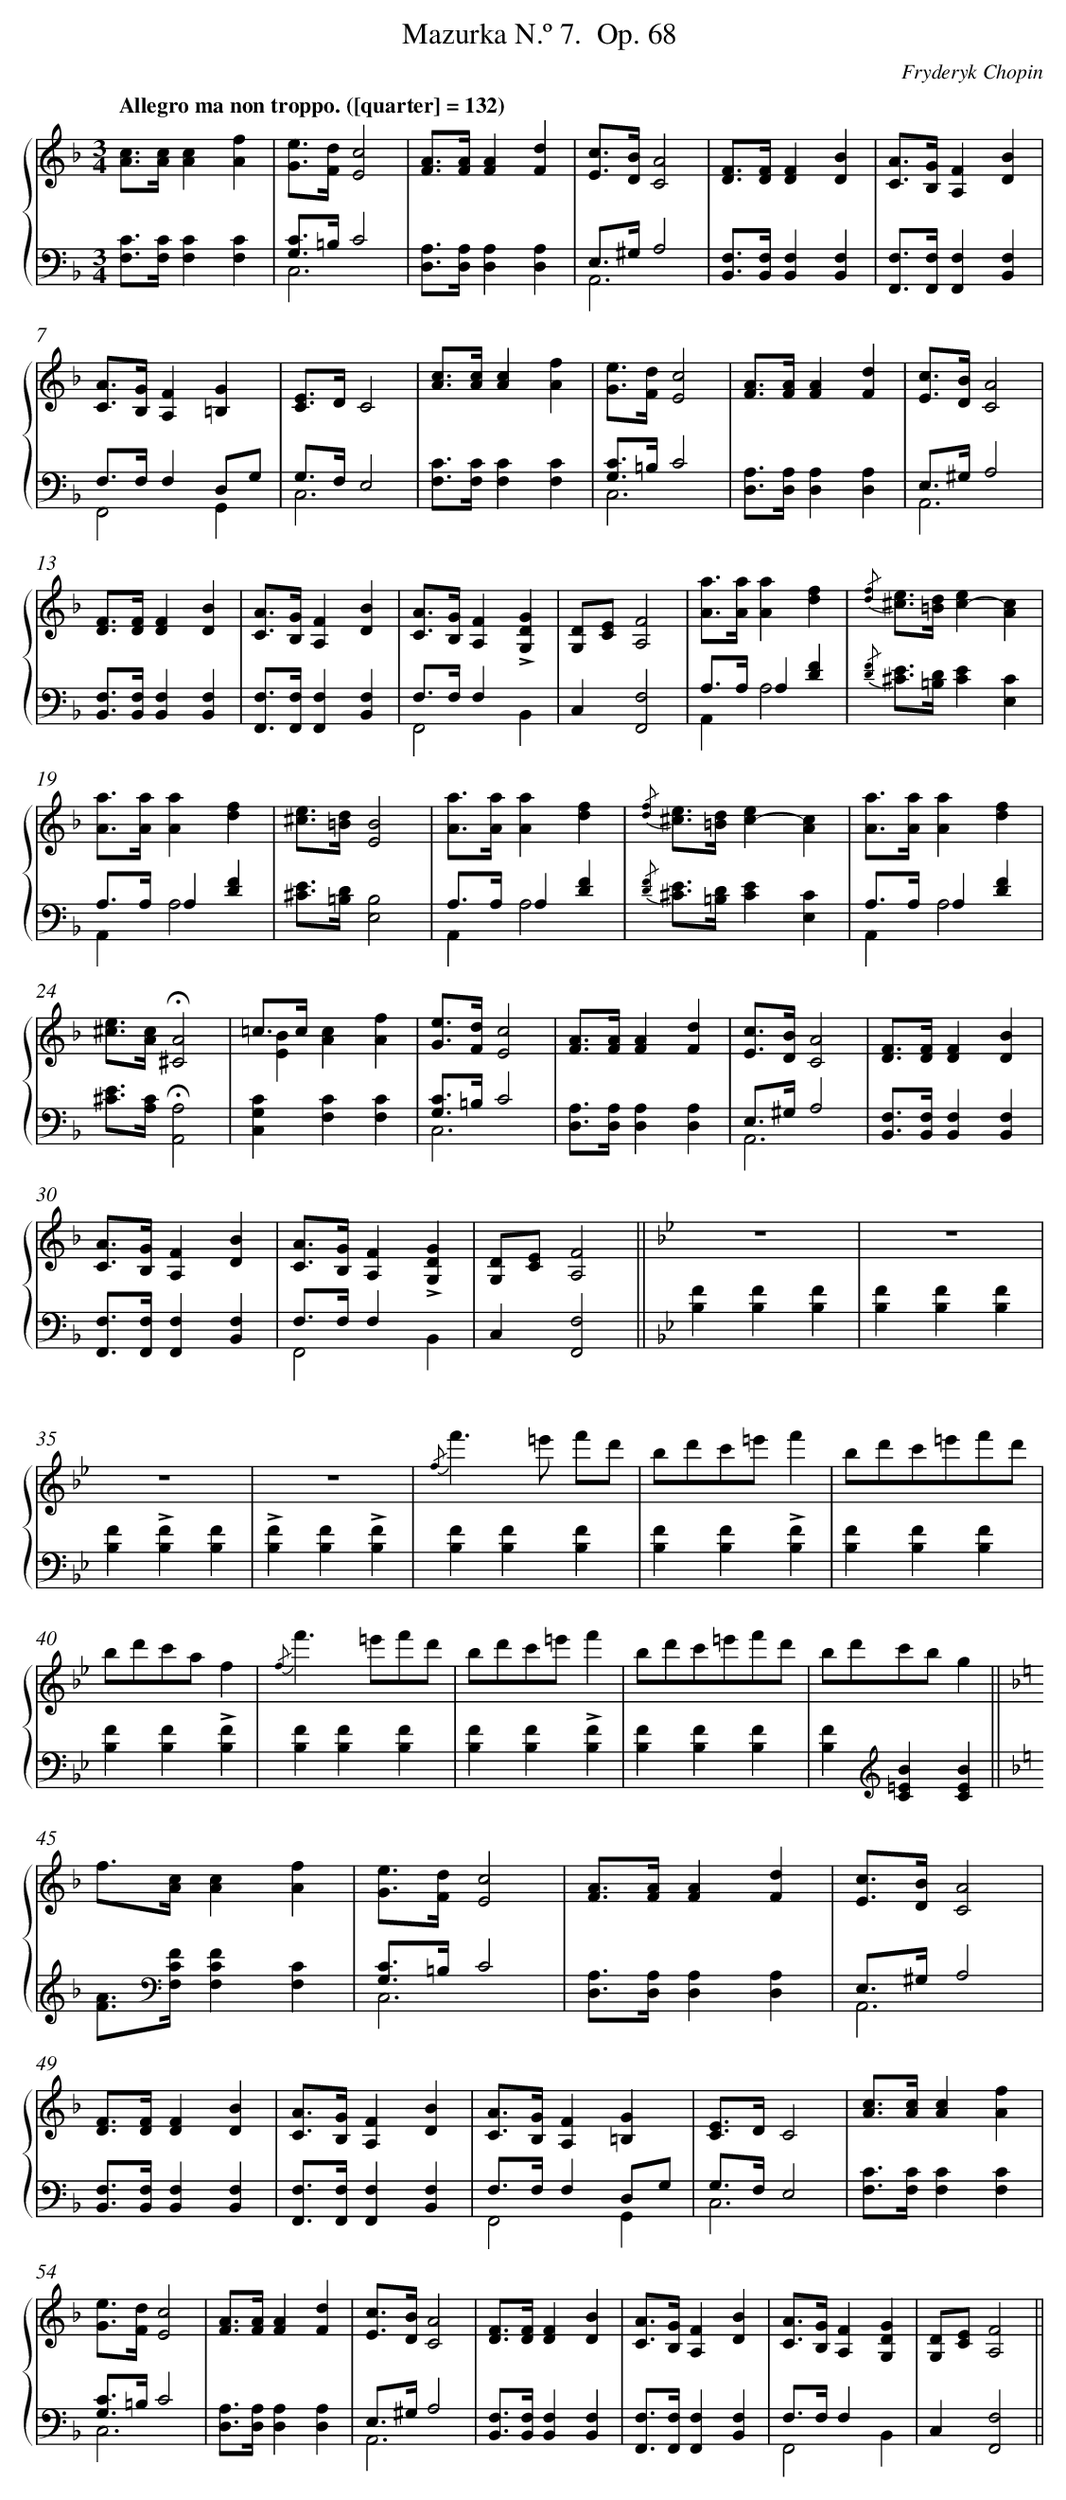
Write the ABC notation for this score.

X:1
T: Mazurka N.º 7.	 Op. 68
C: Fryderyk Chopin
L: 1/8
M: 3/4
Q: "Allegro ma non troppo. ([quarter] = 132)"
%%staves {1 2}
V: 1 clef=treble
V: 2 clef=bass
K: F
[V:1] [cA]>[cA][c2A2][f2A2] |
[V:2] [CF,]>[CF,][C2F,2][C2F,2] |
[V:1] [eG]>[dF][c4E4] |
[V:2] [CG,]>=B,C4 & C,6 |
[V:1] [AF]>[AF][A2F2][d2F2] |
[V:2] [A,D,]>[A,D,][A,2D,2][A,2D,2] |
[V:1] [cE]>[BD][A4C4] |
[V:2] E,>^G,A,4 & A,,6 |
[V:1] [FD]>[FD][F2D2][B2D2] |
[V:2] [F,B,,]>[F,B,,][F,2B,,2][F,2B,,2] |
[V:1] [AC]>[GB,][F2A,2][B2D2] |
[V:2] [F,F,,]>[F,F,,][F,2F,,2][F,2B,,2] |
[V:1] [AC]>[GB,][F2A,2][G2=B,2] |
[V:2] F,>F,F,2D,G, & F,,4G,,2 |
[V:1] [EC]>DC4 |
[V:2] G,>F,E,4 & C,6 |
[V:1] [cA]>[cA][c2A2][f2A2] |
[V:2] [CF,]>[CF,][C2F,2][C2F,2] |
[V:1] [eG]>[dF][c4E4] |
[V:2] [CG,]>=B,C4 & C,6 |
[V:1] [AF]>[AF][A2F2][d2F2] |
[V:2] [A,D,]>[A,D,][A,2D,2][A,2D,2] |
[V:1] [cE]>[BD][A4C4] |
[V:2] E,>^G,A,4 & A,,6 |
[V:1] [FD]>[FD][F2D2][B2D2] |
[V:2] [F,B,,]>[F,B,,][F,2B,,2][F,2B,,2] |
[V:1] [AC]>[GB,][F2A,2][B2D2] |
[V:2] [F,F,,]>[F,F,,][F,2F,,2][F,2B,,2] |
[V:1] [AC]>[GB,][F2A,2]!accent![G2D2G,2] |
[V:2] F,>F,F,2x2 & F,,4B,,2 |
[V:1] [DG,][EC][F4A,4] |
[V:2] C,2[F,4F,,4] |
[V:1] [aA]>[aA][a2A2][f2d2] |
[V:2] A,>A,A,2[F2D2] & A,,2A,4 |
[V:1] {/[fd]} [e^c]>[d=B][e2c2-][c2A2] |
[V:2] {/[FD]} [E^C]>[D=B,][E2C2][C2E,2] |
[V:1] [aA]>[aA][a2A2][f2d2] |
[V:2] A,>A,A,2[F2D2] & A,,2A,4 |
[V:1] [e^c]>[d=B][B4E4] |
[V:2] [E^C]>[D=B,][B,4E,4] |
[V:1] [aA]>[aA][a2A2][f2d2] |
[V:2] A,>A,A,2[F2D2] & A,,2A,4 |
[V:1] {/[fd]} [e^c]>[d=B][e2c2-][c2A2] |
[V:2] {/[FD]} [E^C]>[D=B,][E2C2][C2E,2] |
[V:1] [aA]>[aA][a2A2][f2d2] |
[V:2] A,>A,A,2[F2D2] & A,,2A,4 |
[V:1] [e^c]>[cA]!fermata![A4^C4] |
[V:2] [E^C]>[CA,]!fermata![A,4A,,4] |
[V:1] =c>cx2x2 & [B2E2][c2A2][f2A2] |
[V:2] [C2G,2C,2][C2F,2][C2F,2] |
[V:1] [eG]>[dF][c4E4] |
[V:2] [CG,]>=B,C4 & C,6 |
[V:1] [AF]>[AF][A2F2][d2F2] |
[V:2] [A,D,]>[A,D,][A,2D,2][A,2D,2] |
[V:1] [cE]>[BD][A4C4] |
[V:2] E,>^G,A,4 & A,,6 |
[V:1] [FD]>[FD][F2D2][B2D2] |
[V:2] [F,B,,]>[F,B,,][F,2B,,2][F,2B,,2] |
[V:1] [AC]>[GB,][F2A,2][B2D2] |
[V:2] [F,F,,]>[F,F,,][F,2F,,2][F,2B,,2] |
[V:1] [AC]>[GB,][F2A,2]!accent![G2D2G,2] |
[V:2] F,>F,F,2x2 & F,,4B,,2 |
[V:1] [DG,][EC][F4A,4] ||
[V:2] C,2[F,4F,,4] ||
[V:1]  [K:Bb] z6 |
[V:2]  [K:Bb] [F2B,2][F2B,2][F2B,2] |
[V:1] z6 |
[V:2] [F2B,2][F2B,2][F2B,2] |
[V:1] z6 |
[V:2] [F2B,2]!accent![F2B,2][F2B,2] |
[V:1] z6 |
[V:2] !accent![F2B,2][F2B,2]!accent![F2B,2] |
[V:1] {/f}f'2>=e'2 f'd' |
[V:2] [F2B,2][F2B,2][F2B,2] |
[V:1] bd'c'=e'f'2 |
[V:2] [F2B,2][F2B,2]!accent![F2B,2] |
[V:1] bd'c'=e'f'd' |
[V:2] [F2B,2][F2B,2][F2B,2] |
[V:1] bd'c'af2 |
[V:2] [F2B,2][F2B,2]!accent![F2B,2] |
[V:1] {/f}f'2>=e'2f'd' |
[V:2] [F2B,2][F2B,2][F2B,2] |
[V:1] bd'c'=e'f'2 |
[V:2] [F2B,2][F2B,2]!accent![F2B,2] |
[V:1] bd'c'=e'f'd' |
[V:2] [F2B,2][F2B,2][F2B,2] |
[V:1] bd'c'bg2 ||
[V:2] [F2B,2][K:clef=treble][B2=E2C2][B2E2C2] ||
[V:1]  [K:F] f>[cA][c2A2][f2A2] |
[V:2]  [K:F] [AF]>[K:clef=bass][FCF,][F2C2F,2][C2F,2] |
[V:1] [eG]>[dF][c4E4] |
[V:2] [CG,]>=B,C4 & C,6 |
[V:1] [AF]>[AF][A2F2][d2F2] |
[V:2] [A,D,]>[A,D,][A,2D,2][A,2D,2] |
[V:1] [cE]>[BD][A4C4] |
[V:2] E,>^G,A,4 & A,,6 |
[V:1] [FD]>[FD][F2D2][B2D2] |
[V:2] [F,B,,]>[F,B,,][F,2B,,2][F,2B,,2] |
[V:1] [AC]>[GB,][F2A,2][B2D2] |
[V:2] [F,F,,]>[F,F,,][F,2F,,2][F,2B,,2] |
[V:1] [AC]>[GB,][F2A,2][G2=B,2] |
[V:2] F,>F,F,2D,G, & F,,4G,,2 |
[V:1] [EC]>DC4 |
[V:2] G,>F,E,4 & C,6 |
[V:1] [cA]>[cA][c2A2][f2A2] |
[V:2] [CF,]>[CF,][C2F,2][C2F,2] |
[V:1] [eG]>[dF][c4E4] |
[V:2] [CG,]>=B,C4 & C,6 |
[V:1] [AF]>[AF][A2F2][d2F2] |
[V:2] [A,D,]>[A,D,][A,2D,2][A,2D,2] |
[V:1] [cE]>[BD][A4C4] |
[V:2] E,>^G,A,4 & A,,6 |
[V:1] [FD]>[FD][F2D2][B2D2] |
[V:2] [F,B,,]>[F,B,,][F,2B,,2][F,2B,,2] |
[V:1] [AC]>[GB,][F2A,2][B2D2] |
[V:2] [F,F,,]>[F,F,,][F,2F,,2][F,2B,,2] |
[V:1] [AC]>[GB,][F2A,2][G2D2G,2] |
[V:2] F,>F,F,2x2 & F,,4B,,2 |
[V:1] [DG,][EC][F4A,4] ||
[V:2] C,2[F,4F,,4] ||
